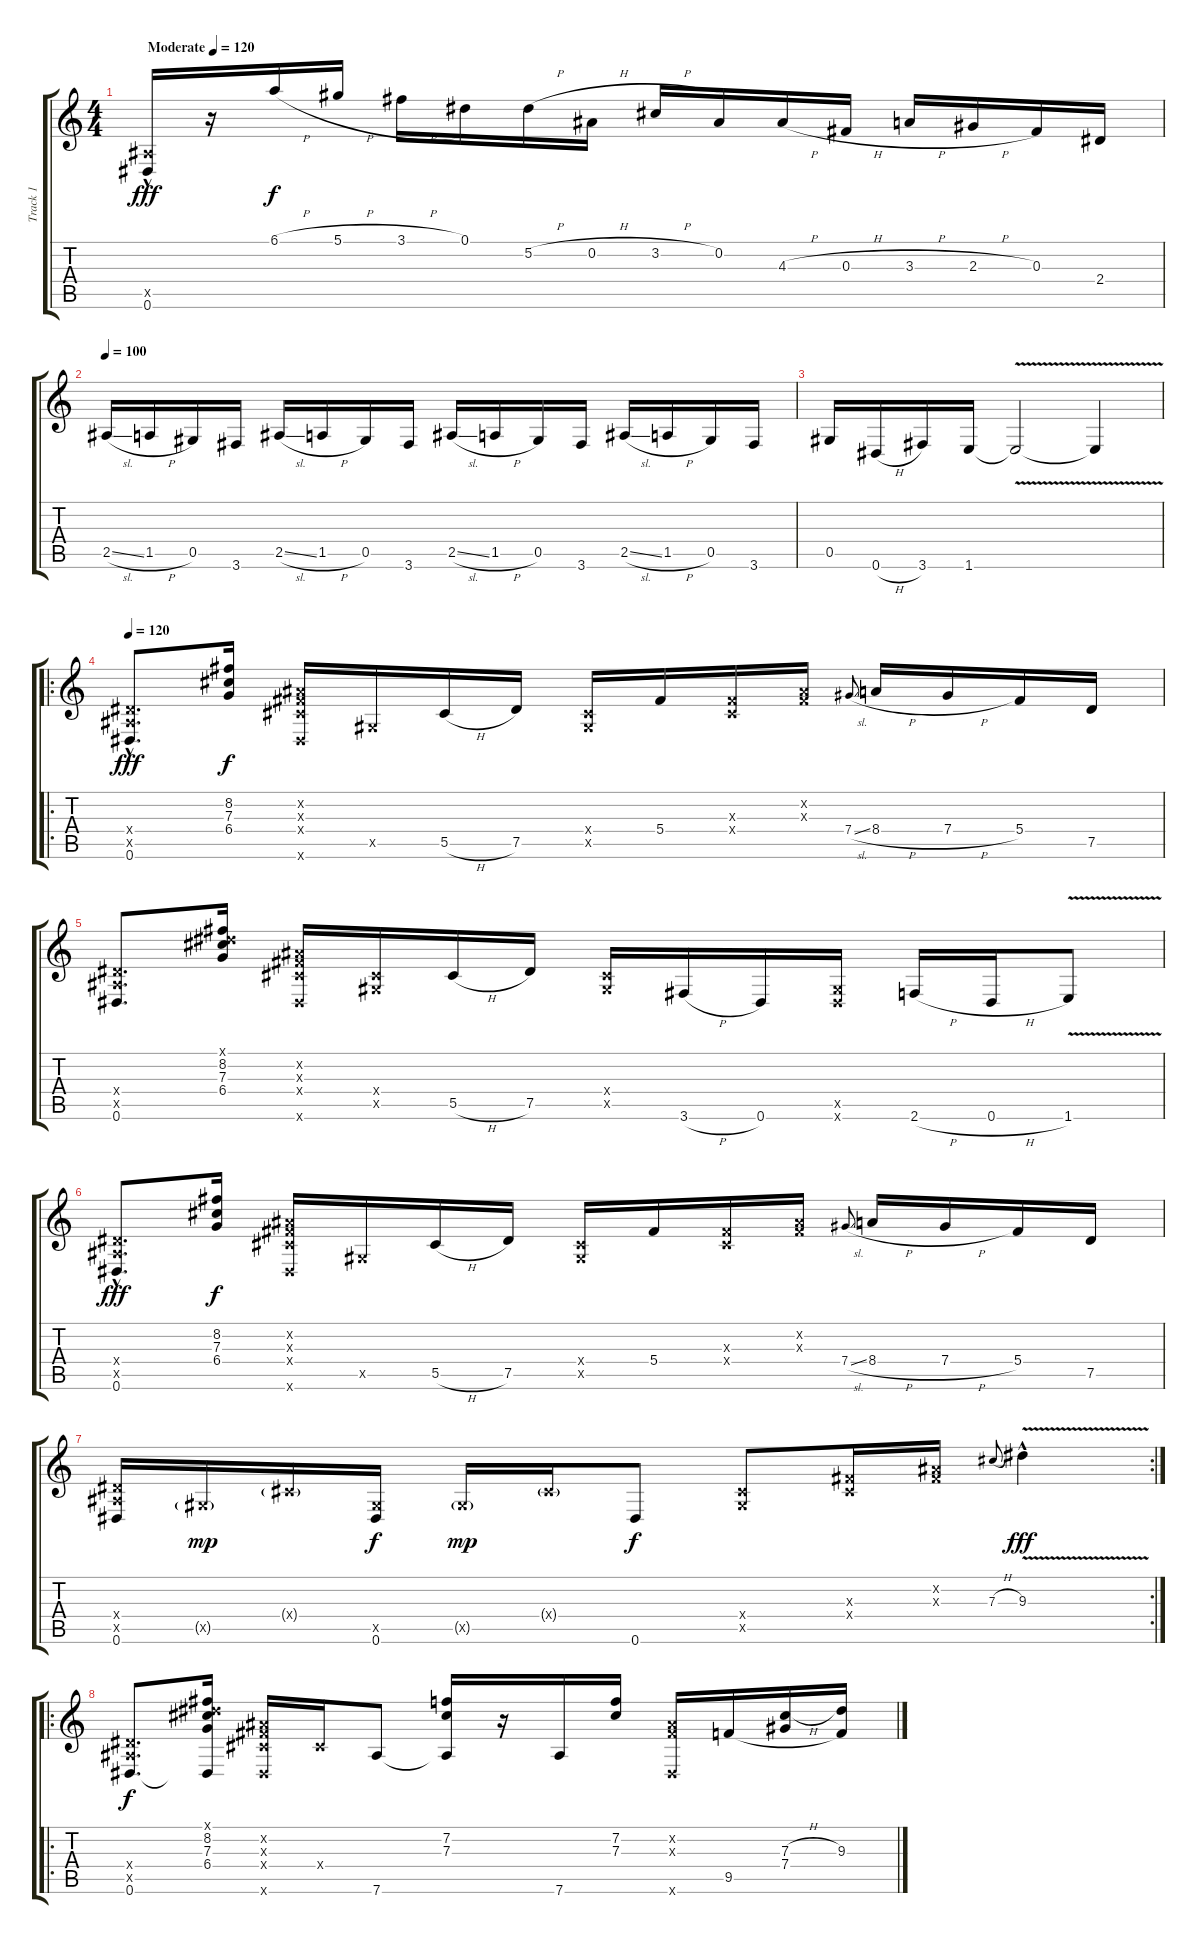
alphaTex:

\track ("Track 1" "Track 1") {instrument acousticguitarsteel}
\staff {score tabs}
\tuning (Eb4 Bb3 Gb3 Db3 Ab2 Eb2) {hide}
\ts (4 4)
\tempo (120 "Moderate")
\tempo 130
\tempo (120 "Moderate")
\clef g2
\ks c
(2.5{x} 0.6{hac}).16{dy fff instrument acousticguitarsteel} r.16 6.1{h}.16{dy f} 5.1{h}.16 3.1{h}.16 0.1.16 5.2{h}.16 0.2{h}.16 3.2{h}.16 0.2.16 4.3{h}.16 0.3{h}.16 3.3{h}.16 2.3{h}.16 0.3.16 2.4.16 |
\tempo 100
2.5{sl}.16 1.5{h}.16 0.5.16 3.6.16 2.5{sl}.16 1.5{h}.16 0.5.16 3.6.16 2.5{sl}.16 1.5{h}.16 0.5.16 3.6.16 2.5{sl}.16 1.5{h}.16 0.5.16 3.6.16 |
0.5.16 0.6{h}.16 3.6.16 1.6.16 1.6{v t}.2 1.6{t}.4 |
\ro
\tempo 120
(2.4{x} 2.5{x} 0.6{hac}).8{d dy fff} (8.2 7.3 6.4).16{dy f} (0.2{x} 0.3{x} 0.4{x} 0.6{x}).16 0.5{x}.16 5.5{h}.16 7.5.16 (0.4{x} 0.5{x}).16 5.4.16 (0.3{x} 0.4{x}).16 (0.2{x} 0.3{x}).16 7.4{sl}.8{gr onbeat} 8.4{h}.16 7.4{h}.16 5.4.16 7.5.16 |
(2.4{x} 2.5{x} 0.6).8{d} (0.1{x} 8.2 7.3 6.4).16 (0.2{x} 0.3{x} 0.4{x} 0.6{x}).16 (0.4{x} 0.5{x}).16 5.5{h}.16 7.5.16 (0.4{x} 0.5{x}).16 3.6{h}.16 0.6.16 (0.5{x} 0.6{x}).16 2.6{h}.16 0.6{h}.16 1.6{v}.8 |
(2.4{x} 2.5{x} 0.6{hac}).8{d dy fff} (8.2 7.3 6.4).16{dy f} (0.2{x} 0.3{x} 0.4{x} 0.6{x}).16 0.5{x}.16 5.5{h}.16 7.5.16 (0.4{x} 0.5{x}).16 5.4.16 (0.3{x} 0.4{x}).16 (0.2{x} 0.3{x}).16 7.4{sl}.8{gr onbeat} 8.4{h}.16 7.4{h}.16 5.4.16 7.5.16 |
\rc 2
(2.4{x} 2.5{x} 0.6).16 0.5{g x}.16{dy mp} 0.4{g x}.16 (0.5{x} 0.6).16{dy f} 0.5{g x}.16{dy mp} 0.4{g x}.16 0.6.8{dy f} (0.4{x} 0.5{x}).8 (0.3{x} 0.4{x}).16 (0.2{x} 0.3{x}).16 7.3{h}.8{gr onbeat} 9.3{v hac}.4{dy fff} |
\ro
(2.4{x} 2.5{x} 0.6).8{d dy f} (0.1{x} 8.2 7.3 6.4 0.6{t}).16 (0.2{x} 0.3{x} 0.4{x} 0.6{x}).16 0.4{x}.16 7.6.8 (7.2 7.3 7.6{t}).16 r.16 7.6.16 (7.2 7.3).16 (0.2{x} 0.3{x} 0.6{x}).16 9.5.16 (7.3{h} 7.4).16 (9.3 9.5{t}).16
